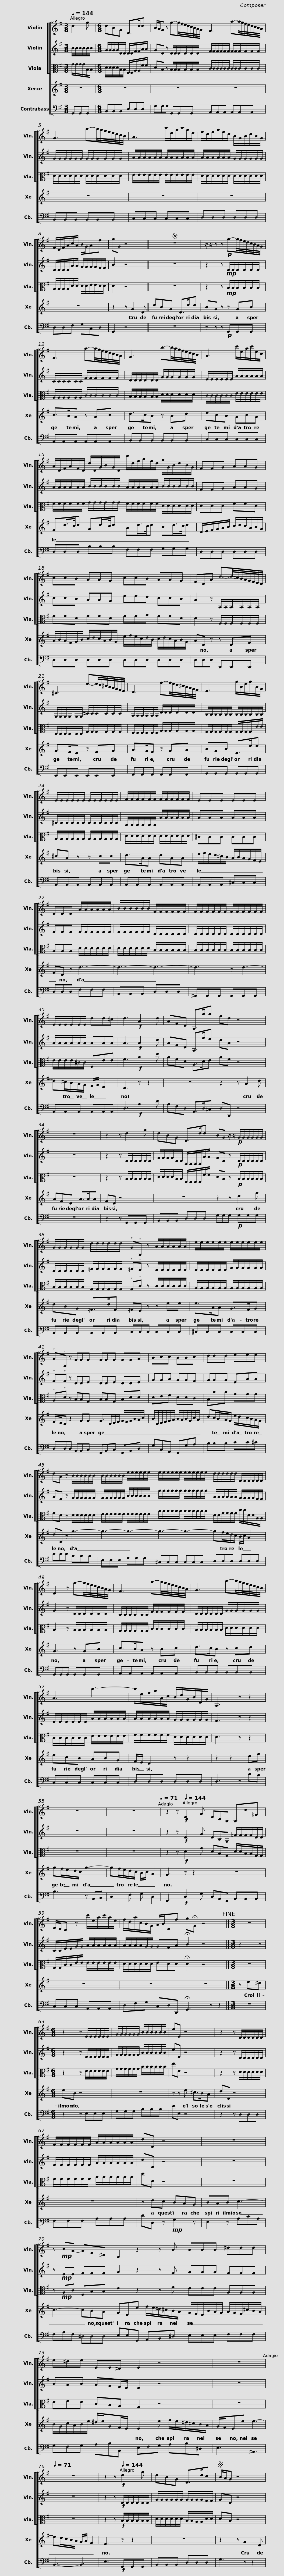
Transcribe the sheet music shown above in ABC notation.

X:1
%%score [ [ 1 2 3 ] 4 5 ]
L:1/8
Q:1/4=144
M:3/8
I:linebreak $
K:G
V:1 treble
V:2 treble
V:3 alto
V:4 treble
V:5 bass transpose=-12
V:1
 d2 g |[M:6/8] dBG D>dd | B/A/G z g-g/4f/4e/4d/4c/4B/4A/4G/4 |$ F3 a-a/4g/4f/4e/4d/4c/4B/4A/4 | G3 b-b/4a/4g/4f/4e/4d/4c/4B/4 | %5
 A3 c'/e/a/c'/a/e/ |$ f/d/f/a/f/d/ B/G/B/d/B/G/ | F/D/F/A/c/A/ B/G/Af | gG z4 ||S z6 |$ %10
 z/ z/ z z!p! g-g/4f/4e/4d/4c/4B/4A/4G/4 | F3 a-a/4g/4f/4e/4d/4c/4B/4A/4 |$ G3 b-b/4a/4g/4f/4e/4d/4c/4B/4 | A3 c'/e/a/c'/e/c/ | A/D/F/A/F/D/ d/D/G/B/G/D/ |$ %15
 d'/d/f/a/f/d/ g/G/B/d/B/G/ | FFG AAG | ccB AAG |$ ccB AAG | FDA d-d/4^c/4B/4A/4G/4F/4E/4D/4 | %20
 ^C3 e-e/4d/4^c/4B/4A/4G/4F/4E/4 |$ D3 f-f/4e/4d/4^c/4B/4A/4G/4F/4 | E3 g/B/e/g/B/G/ |$ E/E/E/E/E/E/ E/E/E/E/E/E/ | F/F/F/F/F/F/ F/F/F/F/F/F/ | %25
 EEE EEE |$ DDD A/A/A/A/A/A/ | B/B/B/B/B/B/ F/F/F/F/F/F/ | F/F/F/F/F/F/ F/F/F/F/F/F/ | E/E/E/E/E/E/ dd^c |$ %30
 d3!f! A2 d | AFD A,>aa | fd z4 | z6 | z2 z d2 g |$ %35
 dBG D>dd | BG z/ z/!p! G/G/G/G/G/G/ | G/G/G/G/G/G/ d/d/d/d/d/d/ | !wedge!G!wedge!G, z A/A/A/A/A/A/ |$ e/e/e/e/e/e/ e/e/e/e/e/e/ | %40
 !wedge!A!wedge!A, z GGG | GGG GGA | Bcc BBc |$ ddd eee | dA z B/B/B/B/B/B/ | %45
 B/B/B/B/B/B/ e/e/e/e/e/e/ | e/e/e/e/e/e/ e/e/e/e/e/e/ |$ d/d/d/d/d/d/ D/D/D/D/D/D/ | D2 z g-g/4f/4e/4d/4c/4B/4A/4G/4 | F3 a-a/4g/4f/4e/4d/4c/4B/4A/4 |$ %50
 G3 b-b/4a/4g/4f/4e/4d/4c/4B/4 | A3 c'3- | c'/e/f/a/A/c/ B/d/G/B/D/G/ | A,3 z z2 |$ z6 | %55
 z6[Q:1/4=71] | z2 z!f![Q:1/4=144] D2 G | DB,G, G,d=F |$ E/D/C z c'/e/a/c'/a/e/ | f/d/a/c/B/G/ A/B/Df | %60
 g!fermata!G z4!fine! |][M:3/8] z3 |[M:6/8] z2 z E/E/E/E/E/E/ |$ G/G/G/G/G/G/ B/B/B/B/B/B/ | eE z4 | %65
 z2 z D/D/D/D/D/D/ | F/F/F/F/F/F/ A/A/A/A/A/A/ |$ dD z4 | z6 | z!mp! cA- AF^D | %70
 B,2 z2 z B |$ BBB ^ddd | e^de EE^D | E2 z4 | z6[Q:1/4=71] |$ %75
 z6 | z2 z[Q:1/4=144]!f! d2 g | dBG D>dc |S B/A/G z4 || %79
V:2
 B/B/B/B/B/B/ |[M:6/8] G/G/G/G/D/D/ D/D/F/F/A/A/ | GD z D/D/D/D/D/D/ |$ F/F/F/F/F/F/ F/F/F/F/F/F/ | G/G/G/G/G/G/ G/G/G/G/G/G/ | %5
 A/A/A/A/A/A/ A/A/A/A/A/A/ |$ A/A/A/A/A/A/ G/G/G/G/G/G/ | D/D/D/D/A/A/ G/G/G/G/F/F/ | B2 z4 || z6 |$ %10
 z2 z!mp! D/D/D/D/D/D/ | C/C/C/C/C/C/ F/F/F/F/F/F/ |$ D/D/D/D/D/D/ G/G/G/G/G/G/ | E/E/E/E/E/E/ A/A/A/A/A/A/ | A/A/A/A/A/A/ B/B/B/B/B/B/ |$ %15
 A/A/A/A/A/A/ B/B/B/B/B/B/ | FFG AAG | ccB AAG |$ eed ccB | A2 z A,/A,/A,/A,/A,/A,/ | %20
 G,/G,/G,/G,/G,/G,/ ^C/C/C/C/C/C/ |$ A,/A,/A,/A,/A,/A,/ D/D/D/D/D/D/ | B,/B,/B,/B,/B,/B,/ B,/B,/B,/B,/B,/B,/ |$ ^C/C/C/C/C/C/ C/C/C/C/C/C/ | A,/A,/A,/A,/A,/A,/ A/A/A/A/A/A/ | %25
 AAA AAA |$ FFF F/F/F/F/F/F/ | F/F/F/F/F/F/ D/D/D/D/D/D/ | D/D/D/D/D/D/ D/D/D/D/D/D/ | A/A/A/A/A/A/ AAA |$ %30
 A3!f! A2 d | AFD A,>fe | dA z4 | z6 | z2 z D/D/D/D/D/D/ |$ %35
 G/G/G/G/D/D/ A,/A,/A,/A,/A/A/ | GD z!p! D/D/D/D/D/D/ | D/D/D/D/D/D/ =F/F/F/F/F/F/ | !wedge!=F!wedge!E z E/E/E/E/E/E/ |$ E/E/E/E/E/E/ G/G/G/G/G/G/ | %40
 !wedge!F!wedge!F z DDE | DDE DDE | GGA GGF |$ GGG EAA | AF z G/G/G/G/G/G/ | %45
 G/G/G/G/G/G/ B/B/B/B/B/B/ | g/g/g/g/g/g/ g/g/g/g/g/g/ |$ A/A/A/A/A/A/ G/G/G/G/F/F/ | G2 z D/D/D/D/D/D/ | C/C/C/C/C/C/ F/F/F/F/F/F/ |$ %50
 D/D/D/D/D/D/ G/G/G/G/G/G/ | E/E/E/E/E/E/ A/A/A/A/A/A/ | A/A/A/A/A/A/ G/G/G/G/G/G/ | F3 z z2 |$ z6 | %55
 z6 | z2 z!f! D2 G | DB,G, =F/F/F/F/D/D/ |$ C/C/E/E/G/G/ A/A/A/A/A/A/ | A/A/A/A/G/G/ GFA | %60
 !fermata!B2 z4 |][M:3/8] z2 z |[M:6/8] z2 z E/E/E/E/E/E/ |$ G/G/G/G/G/G/ B/B/B/B/B/B/ | eE z4 | %65
 z2 z D/D/D/D/D/D/ | F/F/F/F/F/F/ A/A/A/A/A/A/ |$ dD z4 | z6 | z!mp! EE FFF | %70
 G2 z2 z F |$ GGG FFF | BAB AGF/E/ | E2 z4 | z6 |$ %75
 z6 | z2 z!f! D/D/D/D/D/D/ | G/G/G/G/G/G/ G/G/G/G/F/F/ | GD z4 || %79
V:3
 G/G/G/G/B,/B,/ |[M:6/8] D/D/D/D/B,/B,/ F,/F,/A,/A,/F/F/ | DB, z B,/B,/B,/B,/B,/B,/ |$ C/C/C/C/C/C/ C/C/C/C/C/C/ | D/D/D/D/D/D/ D/D/D/D/D/D/ | %5
 E/E/E/E/E/E/ E/E/E/E/E/E/ |$ D/D/D/D/D/D/ D/D/D/D/D/D/ | A,/A,/A,/A,/D/D/ D/D/E/E/D/D/ | D2 z4 || z6 |$ %10
 z2 z!mp! B,/B,/B,/B,/B,/B,/ | A,/A,/A,/A,/A,/A,/ C/C/C/C/C/C/ |$ B,/B,/B,/B,/B,/B,/ D/D/D/D/D/D/ | C/C/C/C/C/C/ E/E/E/E/E/E/ | F/F/F/F/F/F/ G/G/G/G/G/G/ |$ %15
 F/F/F/F/F/F/ D/D/D/D/D/D/ | DDD FFD | FFD FFD |$ FFG FFD | D2 z F,/F,/F,/F,/F,/F,/ | %20
 E,/E,/E,/E,/E,/E,/ G,/G,/G,/G,/G,/G,/ |$ F,/F,/F,/F,/F,/F,/ A,/A,/A,/A,/A,/A,/ | G,/G,/G,/G,/G,/G,/ G,/G,/G,/G,/E/E/ |$ A,/A,/A,/A,/A,/A,/ A,/A,/A,/A,/A,/A,/ | D/D/D/D/D/D/ D/D/D/D/D/D/ | %25
 ^CCC CCC |$ A,A,A, D/D/D/D/D/D/ | D/D/D/D/D/D/ B,/B,/B,/B,/B,/B,/ | B,/B,/B,/B,/B,/B,/ B,/B,/B,/B,/B,/B,/ | E/E/E/E/^C/C/ F,EE |$ %30
 F3!f! A2 d | AFD A,>DE | AF z4 | z6 | z2 z B,/B,/B,/B,/B,/B,/ |$ %35
 D/D/D/D/B,/B,/ F,/F,/F,/F,/F/F/ | DB, z!p! B,/B,/B,/B,/B,/B,/ | B,/B,/B,/B,/B,/B,/ G,/G,/G,/G,/G,/G,/ | !wedge!G,!wedge!C z C/C/C/C/C/C/ |$ A,/A,/A,/A,/A,/A,/ A,/A,/A,/A,/A,/A,/ | %40
 !wedge!A,!wedge!D z B,B,G, | B,B,G, B,DD | DEF DDC |$ B,BB GGG | FD z D/D/D/D/D/D/ | %45
 E/E/E/E/E/E/ E/E/E/E/E/E/ | A/A/A/A/A/A/ A/A/A/A/A/A/ |$ D/D/F/F/F/F/ B/B/D/D/A,/A,/ | B,2 z B,/B,/B,/B,/B,/B,/ | A,/A,/A,/A,/A,/A,/ C/C/C/C/C/C/ |$ %50
 B,/B,/B,/B,/B,/B,/ D/D/D/D/D/D/ | C/C/C/C/C/C/ E/E/E/E/E/E/ | F/F/F/F/F/F/ D/D/D/D/D/D/ | D3 z z2 |$ z6 | %55
 z6 | z2 z!f! D2 G | DB,G, D/D/B,/B,/G,/G,/ |$ G,/G,/C/C/E/E/ E/E/E/E/E/E/ | D/D/D/D/D/D/ EDD | %60
 !fermata!D2 z4 |][M:3/8] z3 |[M:6/8] z2 z E/E/E/E/E/E/ |$ G/G/G/G/G/G/ B/B/B/B/B/B/ | eE z4 | %65
 z2 z D/D/D/D/D/D/ | F/F/F/F/F/F/ A/A/A/A/A/A/ |$ dD z4 | z6 | z!mp! A,C F,B,B, | %70
 E2 z2 z F |$ EEE A,A,A, | EFE CB,A, | G,2 z4 | z6 |$ %75
 z6 | z2 z!f! B,/B,/B,/B,/B,/B,/ | D/D/D/D/D/D/ B,/B,/A,/A,/D/D/ | DB, z4 || %79
V:4
 z3 |[M:6/8] z6 | z6 |$ z6 | z6 | %5
 z6 |$ z6 | z6 | z2 z G2 D || dBG D>dd |$ %10
 BG z z GB | c>BA z Ac |$ d>cB z Bd | ecB AcA | Fd/>c/d Gd/>c/d |$ %15
 Ad/>c/d Bd/>c/d | D/E/F/G/A/B/ c/d/c/A/B/G/ | A/B/A/F/G/B/ c/d/c/A/B/G/ |$ e/f/e/c/d/B/ c/d/c/A/B/G/ | AD z z DF | %20
 G>FE z FG |$ A>GF z GA | BGB E>ee |$ ^cA z z cc | d>AA dAA | %25
 e/f/e/d/^c/B/ A/B/A/G/F/E/ |$ FD z d3- | d3- d3- | d3- z d2- | d^c/B/A/G/ F/G/ E2 |$ %30
 D3 z z2 | z6 | z2 z A2 d | AFD A>AA | FD z4 |$ %35
 z6 | z2 z d2 g | dBG =F>dF | =FE z z ee |$ e>AA G>FG | %40
 F/E/D z2 GG | G>DE/F/ G/F/G/B/A/c/ | B/D/E/F/G/A/ B/A/B/G/c/A/ |$ dc/B/A/G/ e/d/c/B/A/G/ | dD z g3- | %45
 g3- g3- | g3- g3- |$ gf/e/d/c/ B/c/ A2 | G3 z GB | c>BA z Bc |$ %50
 d>cB z cd | ecB ABG | F/E/ D2 z z2 | z2 z2 df |$ gf/e/d/c/ g3- | %55
 gf/e/d/c/ B/c/ A2 | G3 z z2 | z6 |$ z6 | z6 | %60
 z6 |][M:3/8] z e^d |[M:6/8] eB z4 |$ z6 | z z e ^c>BA | %65
 dD z4 | z6 |$ z dc BAG | BAB c3- | c3- cBA | %70
 GEe f/e/^d/^c/B/A/ |$ G/F/E/B/A/G/ A/G/F/^c/B/A/ | B/G/c/A/B/e/ ^d/e/GF/E/ | E2 e f/e/^d/^c/B/A/ | G/F/Ee e3- |$ %75
 ed/c/B/A/ G/A/ F2 | E3 z z2 | z6 | z2 z G2 D || %79
V:5
 G,,G,,G,, |[M:6/8] B,,B,,B,, D,D,D, | G,G,G, G,,G,,G,, |$ A,,A,,A,, A,,A,,A,, | B,,B,,B,, B,,B,,B,, | %5
 C,C,C, C,C,C, |$ D,D,D, D,D,D, | D,D,F, G,C,D, | G,,2 z4 || z6 |$ %10
 z z z!p! G,,G,,G,, | A,,A,,A,, A,,A,,A,, |$ B,,B,,B,, B,,B,,B,, | C,C,C, C,C,C, | D,D,D, B,B,B, |$ %15
 F,F,F, G,G,G, | D,D,D, D,D,D, | D,D,D, D,D,D, |$ D,D,D, D,D,D, | D,D,D, D,,D,,D,, | %20
 E,,E,,E,, E,,E,,E,, |$ F,,F,,F,, F,,F,,F,, | G,,G,,G,, G,,G,,G,, |$ A,,A,,A,, A,,A,,A,, | A,,A,,A,, A,,A,,A,, | %25
 A,,A,,A,, ^C,C,C, |$ D,D,D, F,F,F, | B,,B,,B,, D,D,D, | ^G,,G,,G,, G,,G,,G,, | A,,A,,A,, A,,A,,A,, |$ %30
 D,3!f! A,2 D | A,F,D, A,,>D,^C, | D,D,, z4 | z6 | z2 z G,,G,,G,, |$ %35
 B,,B,,B,, D,D,D, | G,G,G,!p! G,G,G, | B,,B,,B,, B,,B,,B,, | C,C,C, C,C,C, |$ ^C,C,C, C,C,C, | %40
 D,D,D, B,,B,,C, | G,,B,,C, G,,B,,D, | G,C,A,, G,,G,A, |$ B,B,B, CC^C | DDD B,B,B, | %45
 E,E,E, G,G,G, | ^C,C,C, C,C,C, |$ D,D,D, D,D,D, | G,,G,,G,, G,,G,,G,, | A,,A,,A,, A,,A,,A,, |$ %50
 B,,B,,B,, B,,B,,B,, | C,C,C, C,C,C, | D,D,D, D,D,D, | D,3 z DC |$ B,3 z B,,C, | %55
 D,2 F, G, D,2 | G,,3!f! D,2 G, | D,B,,G,, B,,B,,B,, |$ C,C,C, A,,A,,A,, | D,F,G, C,D,D,, | %60
 !fermata!G,,3 z z2 |][M:3/8] z3 |[M:6/8] z2 z E,E,E, |$ G,G,G, B,B,B, | EE, z4 | %65
 z2 z D,D,D, | F,F,F, A,A,A, |$ DD, z!mp! G,2 z | E,2 z A,CA, | F,A,F, ^D,D,D, | %70
 E,E,G,, A,,B,,^D, |$ E,E,E, F,F,F, | G,F,G, A,B,B,, | E,F,G, A,B,^D, | E,3 ^A,,3 |$ %75
 B,,3- B,,3 | E,3!f! G,,G,,G,, | B,,B,,B,, D,D,D, | G,3 z z2 || %79
